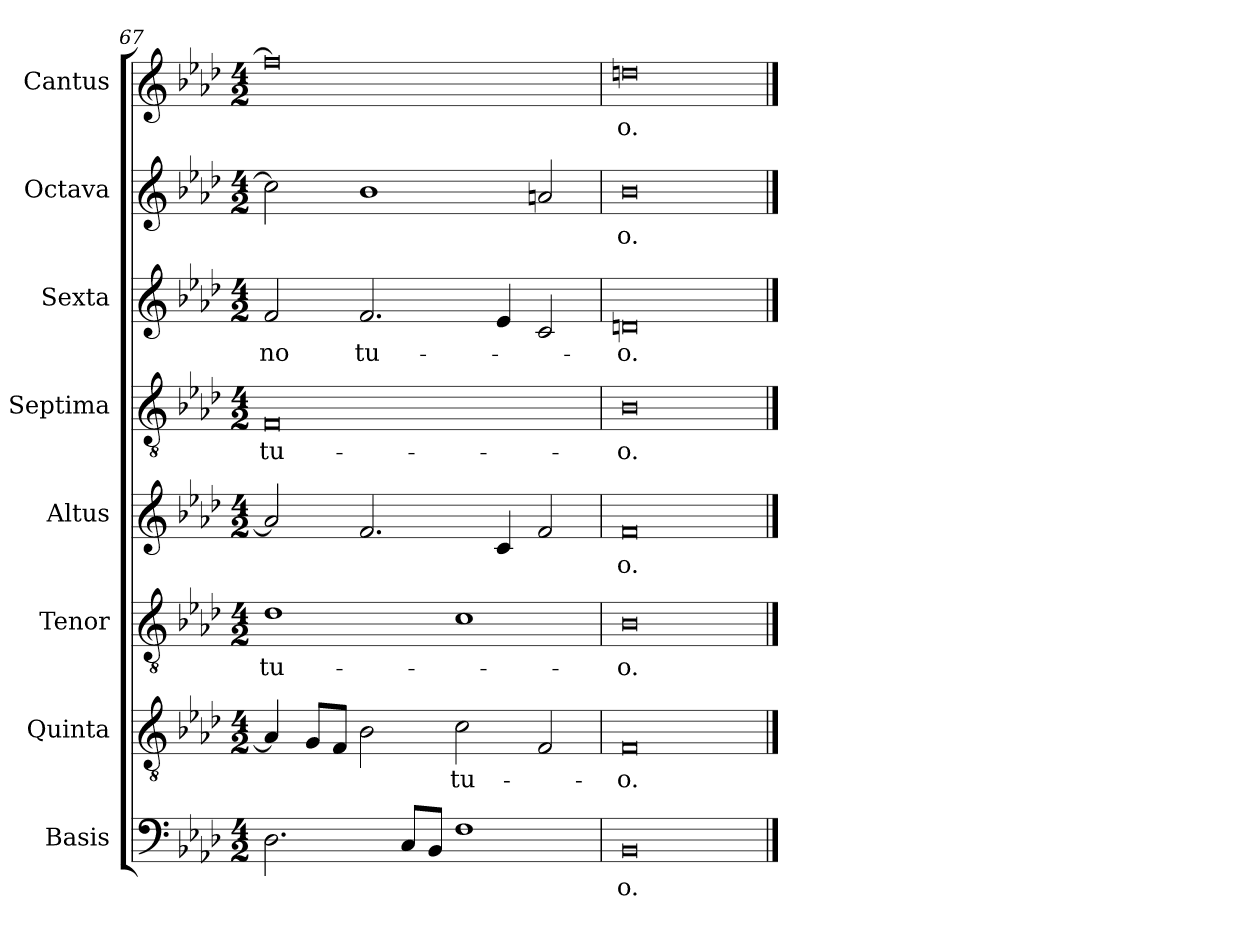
**kern	**text	**kern	**text	**kern	**text	**kern	**text	**kern	**text	**kern	**text	**kern	**text	**kern	**text
*part8	*part8	*part7	*part7	*part6	*part6	*part5	*part5	*part4	*part4	*part3	*part3	*part2	*part2	*part1	*part1
*staff8	*staff8	*staff7	*staff7	*staff6	*staff6	*staff5	*staff5	*staff4	*staff4	*staff3	*staff3	*staff2	*staff2	*staff1	*staff1
*I"Basis	*	*I"Quinta	*	*I"Tenor	*	*I"Altus	*	*I"Septima	*	*I"Sexta	*	*I"Octava	*	*I"Cantus	*
*I'B	*	*	*	*I'T	*	*I'A	*	*	*	*	*	*	*	*I'C	*
*clefF4	*	*clefGv2	*	*clefGv2	*	*clefG2	*	*clefGv2	*	*clefG2	*	*clefG2	*	*clefG2	*
*k[b-e-a-d-]	*	*k[b-e-a-d-]	*	*k[b-e-a-d-]	*	*k[b-e-a-d-]	*	*k[b-e-a-d-]	*	*k[b-e-a-d-]	*	*k[b-e-a-d-]	*	*k[b-e-a-d-]	*
*A-:	*	*A-:	*	*A-:	*	*A-:	*	*A-:	*	*A-:	*	*A-:	*	*A-:	*
*M4/2	*	*M4/2	*	*M4/2	*	*M4/2	*	*M4/2	*	*M4/2	*	*M4/2	*	*M4/2	*
=67	=67	=67	=67	=67	=67	=67	=67	=67	=67	=67	=67	=67	=67	=67	=67
!	!	!	!	!	!LO:LY:b	!	!	!	!LO:LY:b	!	!LO:LY:b	!	!	!	!
2.D-\	.	4A-/]	.	1d-	tu-	2a-/]	.	0F	tu-	2f/	-no	2cc\]	.	0ff]	.
.	.	8G/L	.	.	.	.	.	.	.	.	.	.	.	.	.
.	.	8F/J	.	.	.	.	.	.	.	.	.	.	.	.	.
!	!	!	!	!	!	!	!	!	!	!	!LO:LY:b	!	!	!	!
.	.	2B-\	.	.	.	2.f/	.	.	.	2.f/	tu-	1b-	.	.	.
8C/L	.	.	.	.	.	.	.	.	.	.	.	.	.	.	.
8BB-/J	.	.	.	.	.	.	.	.	.	.	.	.	.	.	.
!	!	!	!LO:LY:b	!	!	!	!	!	!	!	!	!	!	!	!
1F	.	2c\	tu-	1c	.	.	.	.	.	.	.	.	.	.	.
.	.	.	.	.	.	4c/	.	.	.	4e-/	.	.	.	.	.
.	.	2F/	.	.	.	2f/	.	.	.	2c/	.	2an/	.	.	.
=68	=68	=68	=68	=68	=68	=68	=68	=68	=68	=68	=68	=68	=68	=68	=68
!	!LO:LY:b	!	!LO:LY:b	!	!LO:LY:b	!	!LO:LY:b	!	!LO:LY:b	!	!LO:LY:b	!	!LO:LY:b	!	!LO:LY:b
0BB-	-o.	0F	-o.	0B-	-o.	0f	-o.	0B-	-o.	0dn	-o.	0b-	-o.	0ddn	-o.
==	==	==	==	==	==	==	==	==	==	==	==	==	==	==	==
*-	*-	*-	*-	*-	*-	*-	*-	*-	*-	*-	*-	*-	*-	*-	*-
